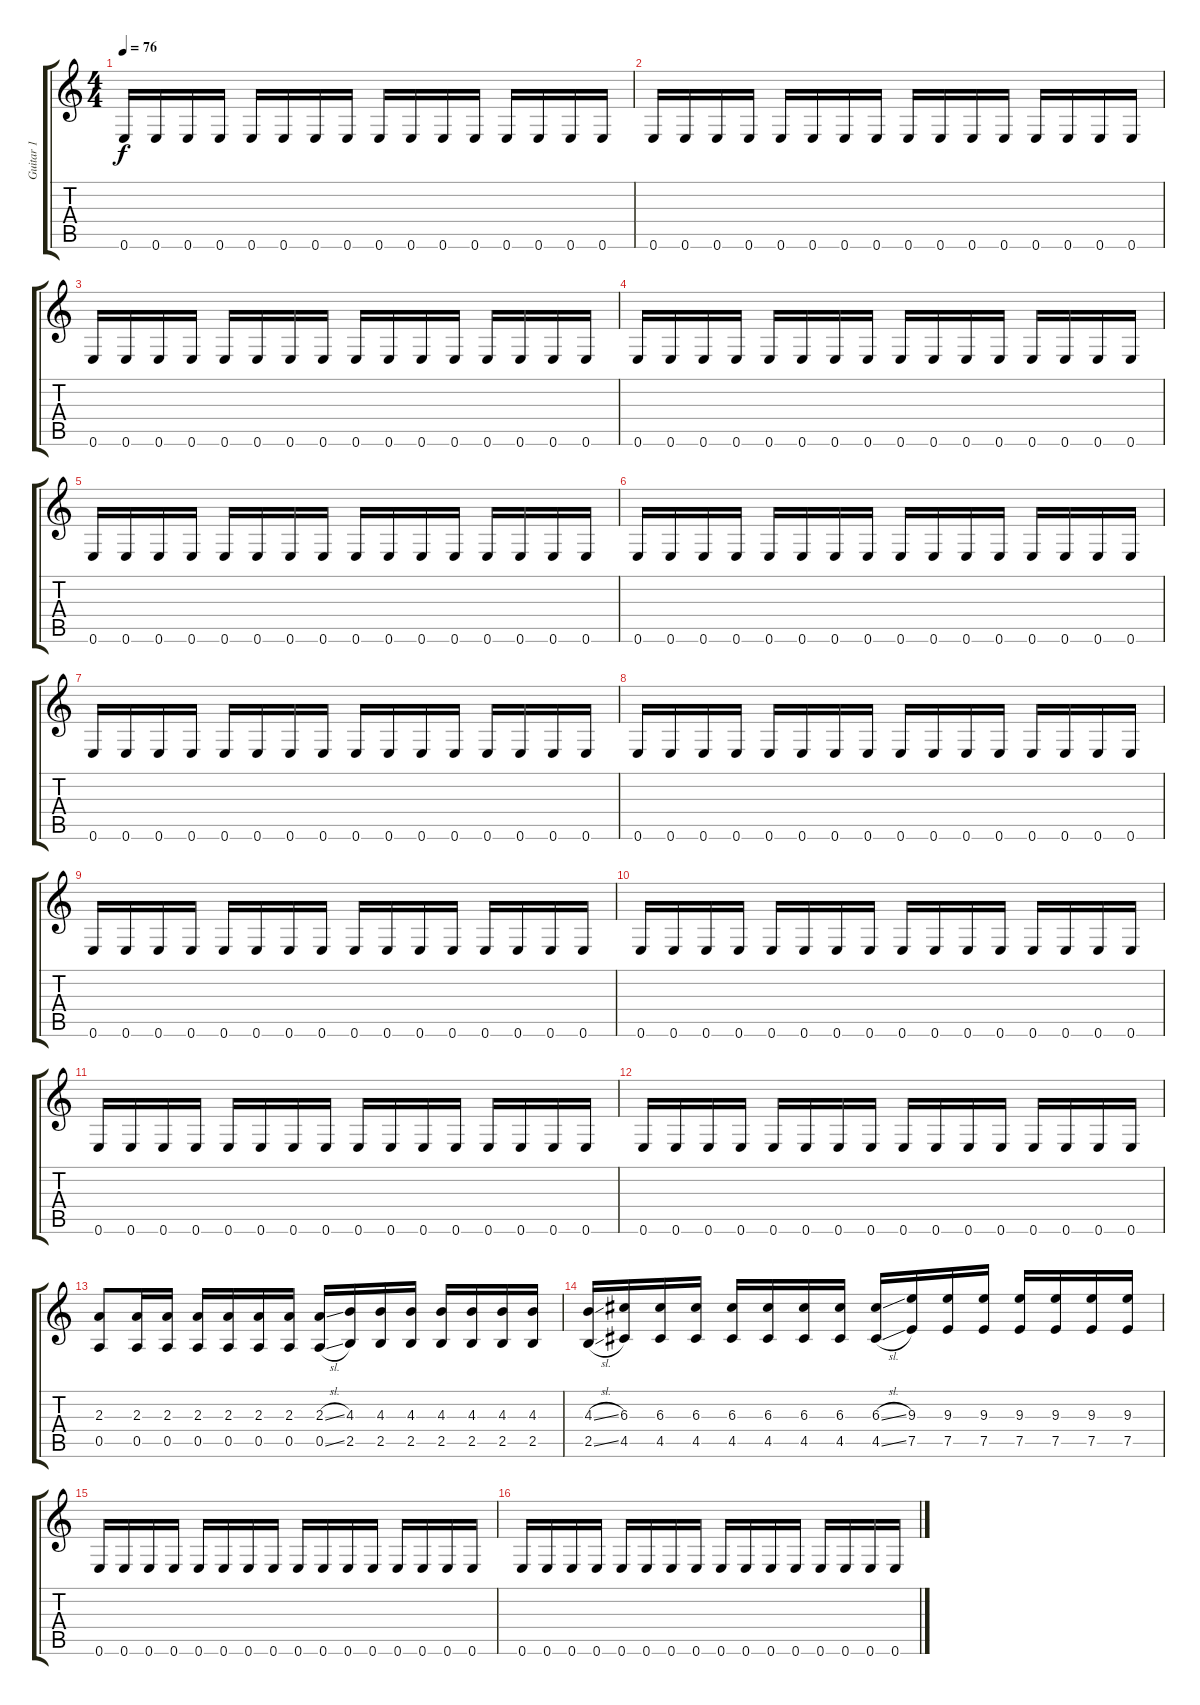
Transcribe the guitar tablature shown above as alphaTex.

\track ("Guitar 1" "Guitar 1") {mute instrument distortionguitar}
\staff {score tabs}
\tuning (E4 B3 G3 D3 A2 E2) {hide}
\ts (4 4)
\tempo 76
\clef g2
\ks c
0.6.16{dy f} 0.6.16 0.6.16 0.6.16 0.6.16 0.6.16 0.6.16 0.6.16 0.6.16 0.6.16 0.6.16 0.6.16 0.6.16 0.6.16 0.6.16 0.6.16 |
0.6.16 0.6.16 0.6.16 0.6.16 0.6.16 0.6.16 0.6.16 0.6.16 0.6.16 0.6.16 0.6.16 0.6.16 0.6.16 0.6.16 0.6.16 0.6.16 |
0.6.16 0.6.16 0.6.16 0.6.16 0.6.16 0.6.16 0.6.16 0.6.16 0.6.16 0.6.16 0.6.16 0.6.16 0.6.16 0.6.16 0.6.16 0.6.16 |
0.6.16 0.6.16 0.6.16 0.6.16 0.6.16 0.6.16 0.6.16 0.6.16 0.6.16 0.6.16 0.6.16 0.6.16 0.6.16 0.6.16 0.6.16 0.6.16 |
0.6.16 0.6.16 0.6.16 0.6.16 0.6.16 0.6.16 0.6.16 0.6.16 0.6.16 0.6.16 0.6.16 0.6.16 0.6.16 0.6.16 0.6.16 0.6.16 |
0.6.16 0.6.16 0.6.16 0.6.16 0.6.16 0.6.16 0.6.16 0.6.16 0.6.16 0.6.16 0.6.16 0.6.16 0.6.16 0.6.16 0.6.16 0.6.16 |
0.6.16 0.6.16 0.6.16 0.6.16 0.6.16 0.6.16 0.6.16 0.6.16 0.6.16 0.6.16 0.6.16 0.6.16 0.6.16 0.6.16 0.6.16 0.6.16 |
0.6.16 0.6.16 0.6.16 0.6.16 0.6.16 0.6.16 0.6.16 0.6.16 0.6.16 0.6.16 0.6.16 0.6.16 0.6.16 0.6.16 0.6.16 0.6.16 |
0.6.16 0.6.16 0.6.16 0.6.16 0.6.16 0.6.16 0.6.16 0.6.16 0.6.16 0.6.16 0.6.16 0.6.16 0.6.16 0.6.16 0.6.16 0.6.16 |
0.6.16 0.6.16 0.6.16 0.6.16 0.6.16 0.6.16 0.6.16 0.6.16 0.6.16 0.6.16 0.6.16 0.6.16 0.6.16 0.6.16 0.6.16 0.6.16 |
0.6.16 0.6.16 0.6.16 0.6.16 0.6.16 0.6.16 0.6.16 0.6.16 0.6.16 0.6.16 0.6.16 0.6.16 0.6.16 0.6.16 0.6.16 0.6.16 |
0.6.16 0.6.16 0.6.16 0.6.16 0.6.16 0.6.16 0.6.16 0.6.16 0.6.16 0.6.16 0.6.16 0.6.16 0.6.16 0.6.16 0.6.16 0.6.16 |
(2.3 0.5).8 (2.3 0.5).16 (2.3 0.5).16 (2.3 0.5).16 (2.3 0.5).16 (2.3 0.5).16 (2.3 0.5).16 (2.3{sl} 0.5{sl}).16 (4.3 2.5).16 (4.3 2.5).16 (4.3 2.5).16 (4.3 2.5).16 (4.3 2.5).16 (4.3 2.5).16 (4.3 2.5).16 |
(4.3{sl} 2.5{sl}).16 (6.3 4.5).16 (6.3 4.5).16 (6.3 4.5).16 (6.3 4.5).16 (6.3 4.5).16 (6.3 4.5).16 (6.3 4.5).16 (6.3{sl} 4.5{sl}).16 (9.3 7.5).16 (9.3 7.5).16 (9.3 7.5).16 (9.3 7.5).16 (9.3 7.5).16 (9.3 7.5).16 (9.3 7.5).16 |
0.6.16 0.6.16 0.6.16 0.6.16 0.6.16 0.6.16 0.6.16 0.6.16 0.6.16 0.6.16 0.6.16 0.6.16 0.6.16 0.6.16 0.6.16 0.6.16 |
0.6.16 0.6.16 0.6.16 0.6.16 0.6.16 0.6.16 0.6.16 0.6.16 0.6.16 0.6.16 0.6.16 0.6.16 0.6.16 0.6.16 0.6.16 0.6.16
